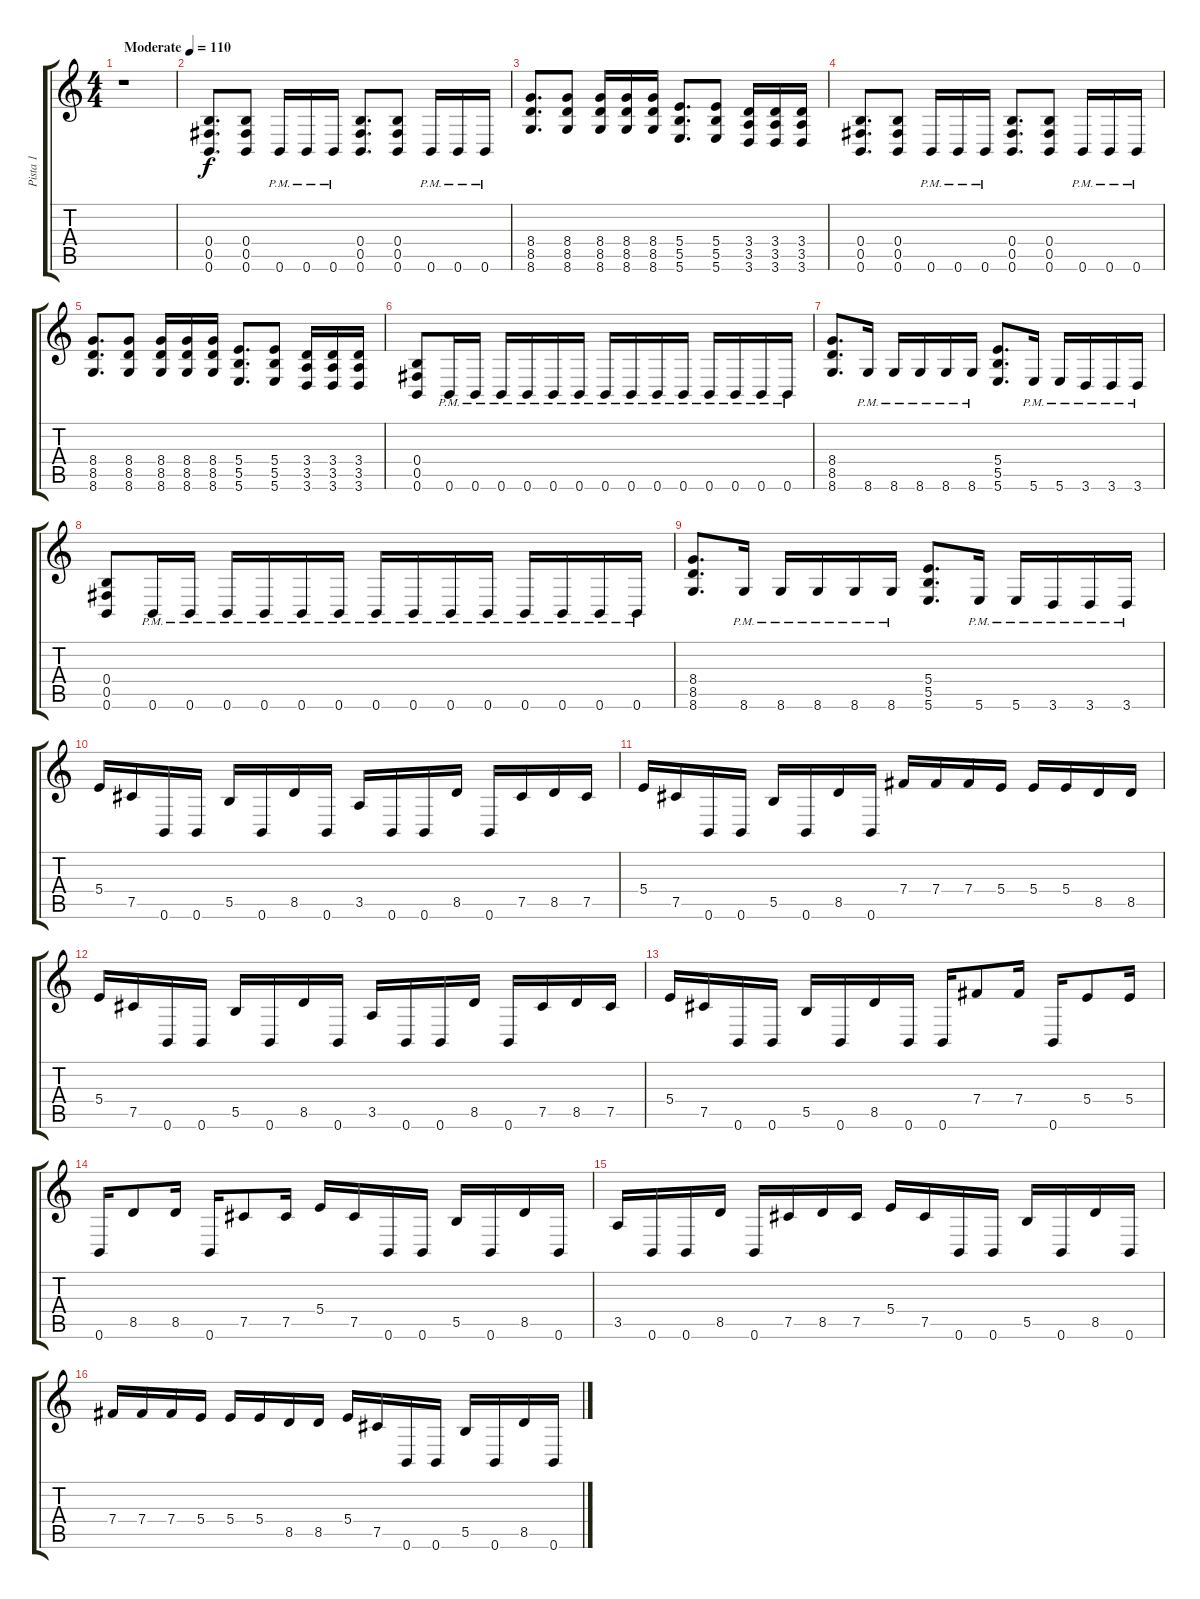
\track ("Pista 1" "Pista 1") {instrument distortionguitar}
\staff {score tabs}
\tuning (Db4 Ab3 E3 B2 Gb2 B1) {hide}
\ts (4 4)
\tempo (110 "Moderate")
\clef g2
\ks c
r.1{dy f instrument distortionguitar} |
(0.4 0.5 0.6).8{d} (0.4 0.5 0.6).8 0.6{pm}.16 0.6{pm}.16 0.6{pm}.16 (0.4 0.5 0.6).8{d} (0.4 0.5 0.6).8 0.6{pm}.16 0.6{pm}.16 0.6{pm}.16 |
(8.4 8.5 8.6).8{d} (8.4 8.5 8.6).8 (8.4 8.5 8.6).16 (8.4 8.5 8.6).16 (8.4 8.5 8.6).16 (5.4 5.5 5.6).8{d} (5.4 5.5 5.6).8 (3.4 3.5 3.6).16 (3.4 3.5 3.6).16 (3.4 3.5 3.6).16 |
(0.4 0.5 0.6).8{d} (0.4 0.5 0.6).8 0.6{pm}.16 0.6{pm}.16 0.6{pm}.16 (0.4 0.5 0.6).8{d} (0.4 0.5 0.6).8 0.6{pm}.16 0.6{pm}.16 0.6{pm}.16 |
(8.4 8.5 8.6).8{d} (8.4 8.5 8.6).8 (8.4 8.5 8.6).16 (8.4 8.5 8.6).16 (8.4 8.5 8.6).16 (5.4 5.5 5.6).8{d} (5.4 5.5 5.6).8 (3.4 3.5 3.6).16 (3.4 3.5 3.6).16 (3.4 3.5 3.6).16 |
(0.4 0.5 0.6).8 0.6{pm}.16 0.6{pm}.16 0.6{pm}.16 0.6{pm}.16 0.6{pm}.16 0.6{pm}.16 0.6{pm}.16 0.6{pm}.16 0.6{pm}.16 0.6{pm}.16 0.6{pm}.16 0.6{pm}.16 0.6{pm}.16 0.6{pm}.16 |
(8.4 8.5 8.6).8{d} 8.6{pm}.16 8.6{pm}.16 8.6{pm}.16 8.6{pm}.16 8.6{pm}.16 (5.4 5.5 5.6).8{d} 5.6{pm}.16 5.6{pm}.16 3.6{pm}.16 3.6{pm}.16 3.6{pm}.16 |
(0.4 0.5 0.6).8 0.6{pm}.16 0.6{pm}.16 0.6{pm}.16 0.6{pm}.16 0.6{pm}.16 0.6{pm}.16 0.6{pm}.16 0.6{pm}.16 0.6{pm}.16 0.6{pm}.16 0.6{pm}.16 0.6{pm}.16 0.6{pm}.16 0.6{pm}.16 |
(8.4 8.5 8.6).8{d} 8.6{pm}.16 8.6{pm}.16 8.6{pm}.16 8.6{pm}.16 8.6{pm}.16 (5.4 5.5 5.6).8{d} 5.6{pm}.16 5.6{pm}.16 3.6{pm}.16 3.6{pm}.16 3.6{pm}.16 |
5.4.16 7.5.16 0.6.16 0.6.16 5.5.16 0.6.16 8.5.16 0.6.16 3.5.16 0.6.16 0.6.16 8.5.16 0.6.16 7.5.16 8.5.16 7.5.16 |
5.4.16 7.5.16 0.6.16 0.6.16 5.5.16 0.6.16 8.5.16 0.6.16 7.4.16 7.4.16 7.4.16 5.4.16 5.4.16 5.4.16 8.5.16 8.5.16 |
5.4.16 7.5.16 0.6.16 0.6.16 5.5.16 0.6.16 8.5.16 0.6.16 3.5.16 0.6.16 0.6.16 8.5.16 0.6.16 7.5.16 8.5.16 7.5.16 |
5.4.16 7.5.16 0.6.16 0.6.16 5.5.16 0.6.16 8.5.16 0.6.16 0.6.16 7.4.8 7.4.16 0.6.16 5.4.8 5.4.16 |
0.6.16 8.5.8 8.5.16 0.6.16 7.5.8 7.5.16 5.4.16 7.5.16 0.6.16 0.6.16 5.5.16 0.6.16 8.5.16 0.6.16 |
3.5.16 0.6.16 0.6.16 8.5.16 0.6.16 7.5.16 8.5.16 7.5.16 5.4.16 7.5.16 0.6.16 0.6.16 5.5.16 0.6.16 8.5.16 0.6.16 |
7.4.16 7.4.16 7.4.16 5.4.16 5.4.16 5.4.16 8.5.16 8.5.16 5.4.16 7.5.16 0.6.16 0.6.16 5.5.16 0.6.16 8.5.16 0.6.16
